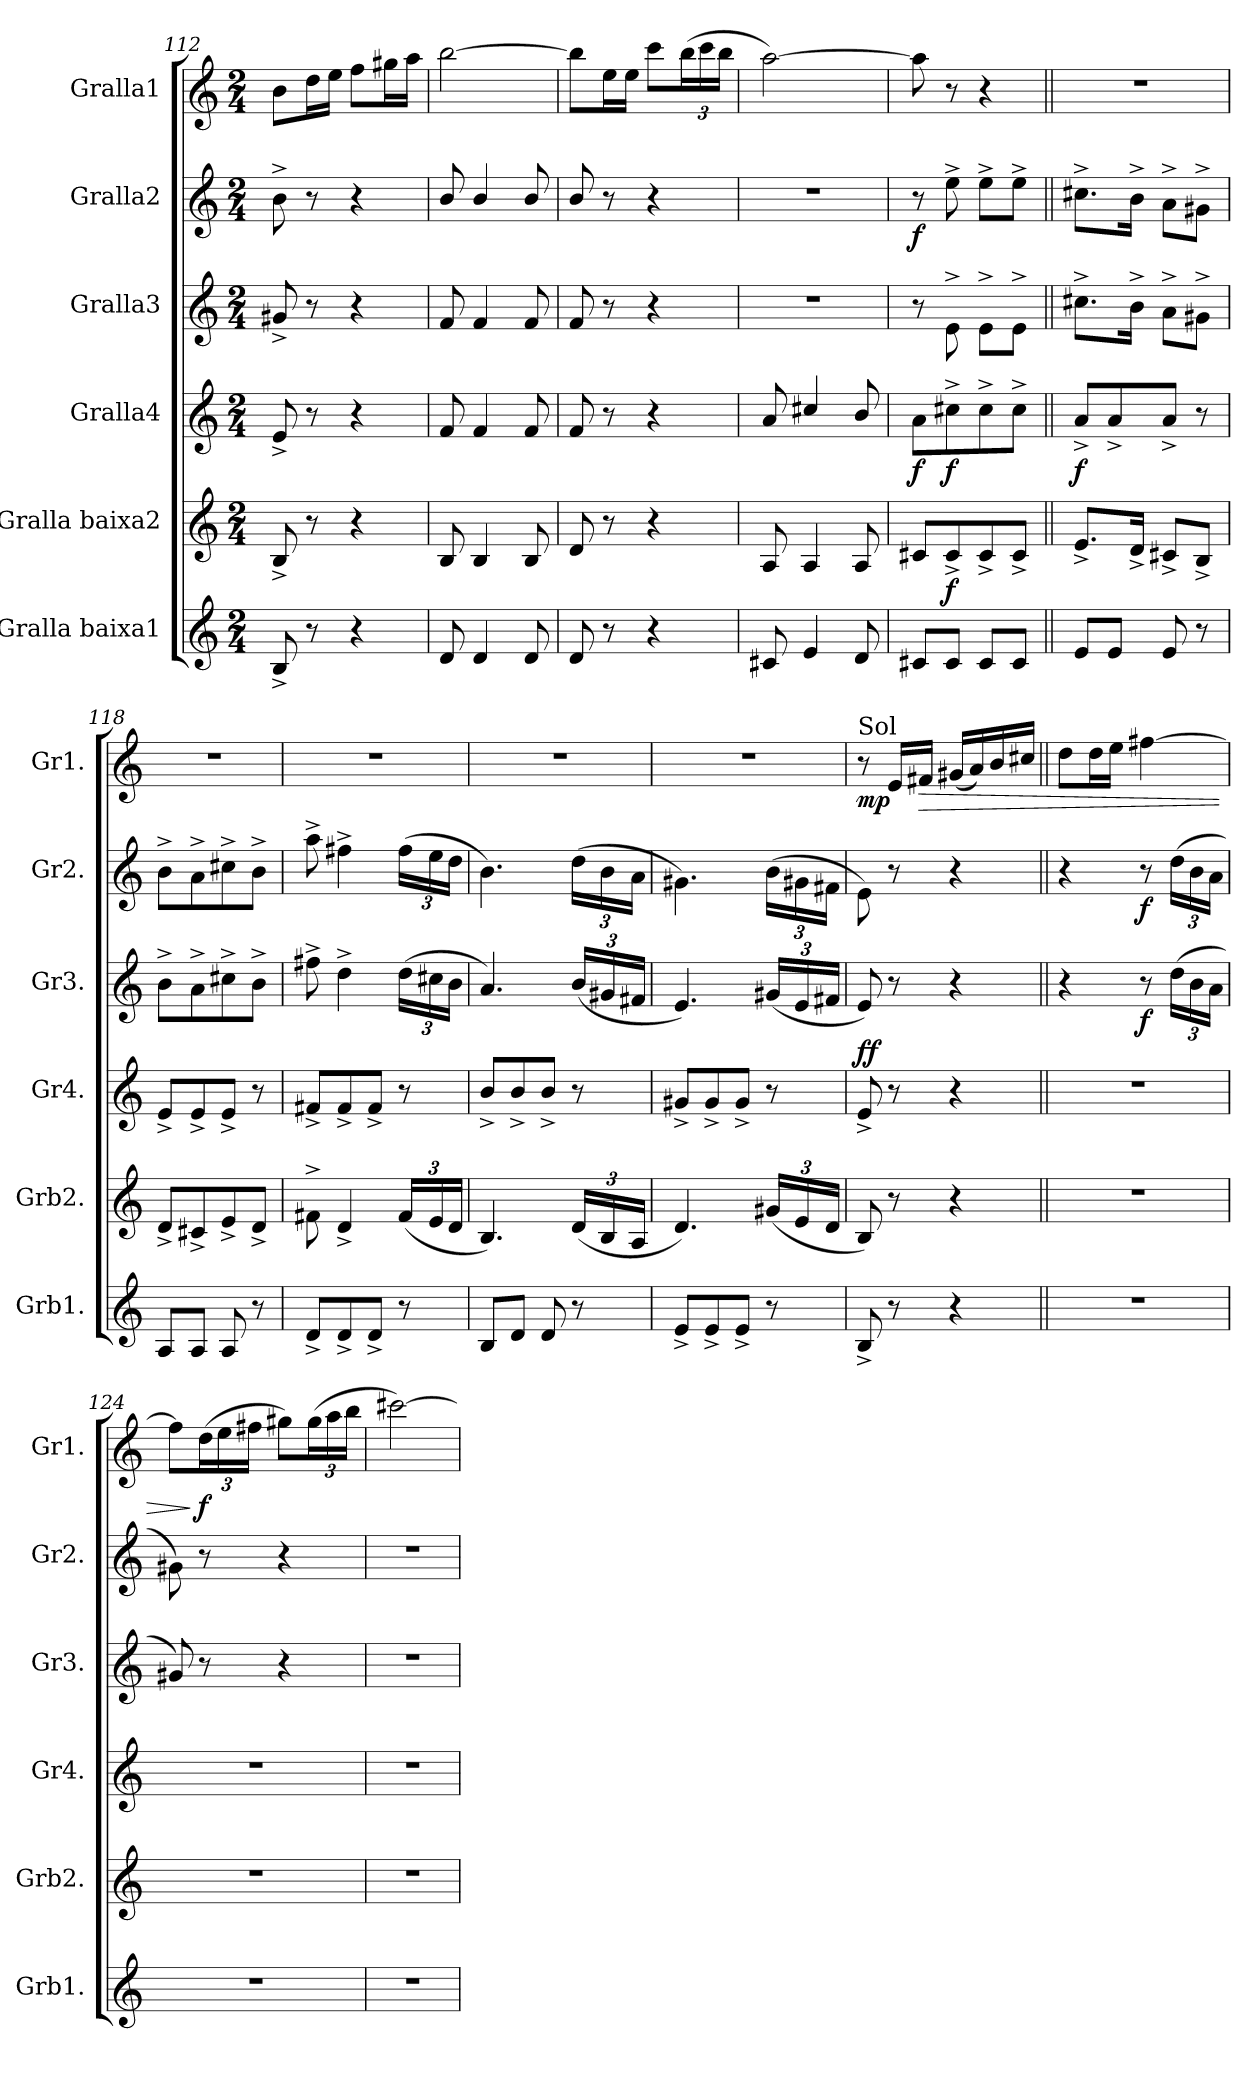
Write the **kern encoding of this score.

**kern	**kern	**dynam	**kern	**dynam	**kern	**dynam	**kern	**dynam	**kern	**dynam
*part6	*part5	*part5	*part4	*part4	*part3	*part3	*part2	*part2	*part1	*part1
*staff6	*staff5	*staff5	*staff4	*staff4	*staff3	*staff3	*staff2	*staff2	*staff1	*staff1
*I"Gralla baixa1	*I"Gralla baixa2	*	*I"Gralla4	*	*I"Gralla3	*	*I"Gralla2	*	*I"Gralla1	*
*I'Grb1.	*I'Grb2.	*	*I'Gr4.	*	*I'Gr3.	*	*I'Gr2.	*	*I'Gr1.	*
*clefG2	*clefG2	*	*clefG2	*	*clefG2	*	*clefG2	*	*clefG2	*
*k[]	*k[]	*	*k[]	*	*k[]	*	*k[]	*	*k[]	*
*M2/4	*M2/4	*	*M2/4	*	*M2/4	*	*M2/4	*	*M2/4	*
=112	=112	=112	=112	=112	=112	=112	=112	=112	=112	=112
8B^/	8B^/	.	8e^/	.	8g#X^/	.	8b^\	.	8b\L	.
8r	8r	.	8r	.	8r	.	8r	.	16dd\L	.
.	.	.	.	.	.	.	.	.	16ee\JJ	.
4r	4r	.	4r	.	4r	.	4r	.	8ff\L	.
.	.	.	.	.	.	.	.	.	16gg#X\L	.
.	.	.	.	.	.	.	.	.	16aa\JJ	.
=113	=113	=113	=113	=113	=113	=113	=113	=113	=113	=113
8d/	8B/	.	8f/	.	8f/	.	8b/	.	[2bb\	.
4d/	4B/	.	4f/	.	4f/	.	4b/	.	.	.
8d/	8B/	.	8f/	.	8f/	.	8b/	.	.	.
=114	=114	=114	=114	=114	=114	=114	=114	=114	=114	=114
8d/	8d/	.	8f/	.	8f/	.	8b/	.	8bb\L]	.
8r	8r	.	8r	.	8r	.	8r	.	16ee\L	.
.	.	.	.	.	.	.	.	.	16ee\JJ	.
4r	4r	.	4r	.	4r	.	4r	.	8ccc\L	.
*	*	*	*	*	*	*	*	*	*Xbrackettup	*
.	.	.	.	.	.	.	.	.	(>24bb\L	.
.	.	.	.	.	.	.	.	.	24ccc\	.
.	.	.	.	.	.	.	.	.	24bb\JJ	.
=115	=115	=115	=115	=115	=115	=115	=115	=115	=115	=115
8c#X/	8A/	.	8a/	.	2r	.	2r	.	[2aa\)	.
4e/	4A/	.	4cc#X/	.	.	.	.	.	.	.
8d/	8A/	.	8b/	.	.	.	.	.	.	.
=116	=116	=116	=116	=116	=116	=116	=116	=116	=116	=116
!	!	!	!	!LO:DY:b	!	!	!	!LO:DY:b	!	!
8c#X/L	8c#X/L	.	8a\L	f	8r	.	8r	f	8aa\]	.
!	!	!LO:DY:b	!	!LO:DY:b	!	!	!	!	!	!
8c#/J	8c#^/	f	8cc#X^\	f	8e^\	.	8ee^\	.	8r	.
8c#/L	8c#^/	.	8cc#^\	.	8e^\L	.	8ee^\L	.	4r	.
8c#/J	8c#^/J	.	8cc#^\J	.	8e^\J	.	8ee^\J	.	.	.
!!LO:LB:g=z
=117||	=117||	=117||	=117||	=117||	=117||	=117||	=117||	=117||	=117||	=117||
!	!	!	!	!LO:DY:b	!	!	!	!	!	!
8e/L	8.e^/L	.	8a^/L	f	8.cc#X^\L	.	8.cc#X^\L	.	2r	.
8e/J	.	.	8a^/	.	.	.	.	.	.	.
.	16d^/Jk	.	.	.	16b^\Jk	.	16b^\Jk	.	.	.
8e/	8c#X^/L	.	8a^/J	.	8a^\L	.	8a^\L	.	.	.
8r	8B^/J	.	8r	.	8g#X^\J	.	8g#X^\J	.	.	.
=118	=118	=118	=118	=118	=118	=118	=118	=118	=118	=118
8A/L	8d^/L	.	8e^/L	.	8b^\L	.	8b^\L	.	2r	.
8A/J	8c#X^/	.	8e^/	.	8a^\	.	8a^\	.	.	.
8A/	8e^/	.	8e^/J	.	8cc#X^\	.	8cc#X^\	.	.	.
8r	8d^/J	.	8r	.	8b^\J	.	8b^\J	.	.	.
=119	=119	=119	=119	=119	=119	=119	=119	=119	=119	=119
8d^/L	8f#X^\	.	8f#X^/L	.	8ff#X^\	.	8aa^\	.	2r	.
8d^/	4d^/	.	8f#^/	.	4dd^\	.	4ff#X^\	.	.	.
8d^/J	.	.	8f#^/J	.	.	.	.	.	.	.
*	*Xbrackettup	*	*	*	*Xbrackettup	*	*Xbrackettup	*	*	*
8r	(<24f#/LL	.	8r	.	(>24dd\LL	.	(>24ff#\LL	.	.	.
.	24e/	.	.	.	24cc#X\	.	24ee\	.	.	.
.	24d/JJ	.	.	.	24b\JJ	.	24dd\JJ	.	.	.
=120	=120	=120	=120	=120	=120	=120	=120	=120	=120	=120
8B/L	4.B/)	.	8b^/L	.	4.a/)	.	4.b\)	.	2r	.
8d/J	.	.	8b^/	.	.	.	.	.	.	.
8d/	.	.	8b^/J	.	.	.	.	.	.	.
8r	(<24d/LL	.	8r	.	(<24b/LL	.	(>24dd\LL	.	.	.
.	24B/	.	.	.	24g#X/	.	24b\	.	.	.
.	24A/JJ	.	.	.	24f#X/JJ	.	24a\JJ	.	.	.
=121	=121	=121	=121	=121	=121	=121	=121	=121	=121	=121
8e^/L	4.d/)	.	8g#X^/L	.	4.e/)	.	4.g#X\)	.	2r	.
8e^/	.	.	8g#^/	.	.	.	.	.	.	.
8e^/J	.	.	8g#^/J	.	.	.	.	.	.	.
8r	(<24g#X/LL	.	8r	.	(<24g#X/LL	.	(>24b\LL	.	.	.
.	24e/	.	.	.	24e/	.	24g#X\	.	.	.
.	24d/JJ	.	.	.	24f#X/JJ	.	24f#X\JJ	.	.	.
=122	=122	=122	=122	=122	=122	=122	=122	=122	=122	=122
!	!	!	!	!	!	!	!	!	!LO:TX:a:t=Sol	!
!	!	!	!	!LO:DY:a	!	!	!	!	!	!
!	!	!	!	!LO:DY:n=1:b	!	!	!	!	!	!LO:DY:b
8B^/	8B/)	.	8e^/	f f	8e/)	.	8e\)	.	8r	mp
8r	8r	.	8r	.	8r	.	8r	.	16e/LL	.
!	!	!	!	!	!	!	!	!	!	!LO:HP:b
.	.	.	.	.	.	.	.	.	16f#X/JJ	>
4r	4r	.	4r	.	4r	.	4r	.	(<16g#X/LL	.
.	.	.	.	.	.	.	.	.	16a/)	.
.	.	.	.	.	.	.	.	.	16b/	.
.	.	.	.	.	.	.	.	.	16cc#X/JJ	.
=123||	=123||	=123||	=123||	=123||	=123||	=123||	=123||	=123||	=123||	=123||
2r	2r	.	2r	.	4r	.	4r	.	8dd\L	.
.	.	.	.	.	.	.	.	.	16dd\L	.
.	.	.	.	.	.	.	.	.	16ee\JJ	.
!	!	!	!	!	!	!LO:DY:b	!	!LO:DY:b	!	!
.	.	.	.	.	8r	f	8r	f	[4ff#X\	.
.	.	.	.	.	(>24dd\LL	.	(>24dd\LL	.	.	.
.	.	.	.	.	24b\	.	24b\	.	.	.
.	.	.	.	.	24a\JJ	.	24a\JJ	.	.	.
!!LO:LB:g=z
=124	=124	=124	=124	=124	=124	=124	=124	=124	=124	=124
2r	2r	.	2r	.	8g#X/)	.	8g#X\)	.	8ff#\L]	.
!	!	!	!	!	!	!	!	!	!	!LO:DY:n=1:b
.	.	.	.	.	8r	.	8r	.	(>24dd\L	] f
.	.	.	.	.	.	.	.	.	24ee\	.
.	.	.	.	.	.	.	.	.	24ff#X\JJ	.
.	.	.	.	.	4r	.	4r	.	8gg#X\L)	.
.	.	.	.	.	.	.	.	.	(>24gg#\L	.
.	.	.	.	.	.	.	.	.	24aa\	.
.	.	.	.	.	.	.	.	.	24bb\JJ	.
=125	=125	=125	=125	=125	=125	=125	=125	=125	=125	=125
2r	2r	.	2r	.	2r	.	2r	.	[2ccc#X\)	.
=	=	=	=	=	=	=	=	=	=	=
*-	*-	*-	*-	*-	*-	*-	*-	*-	*-	*-
